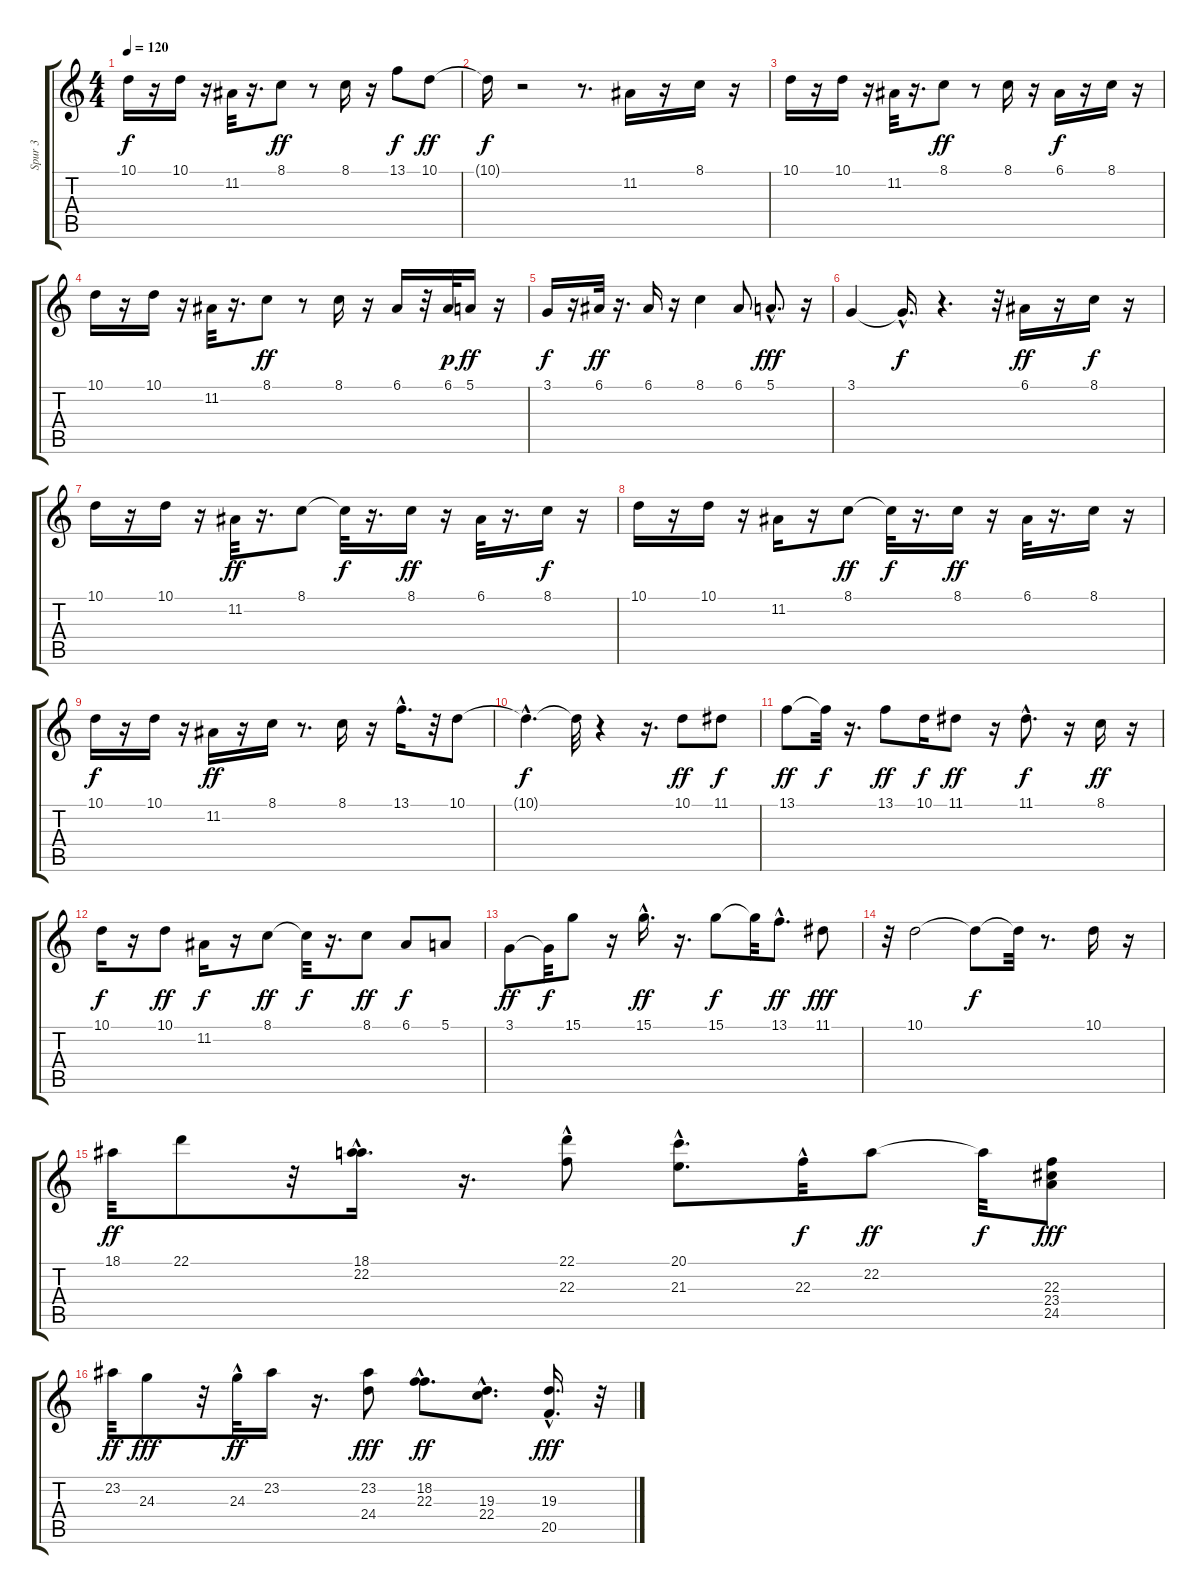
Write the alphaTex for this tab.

\track ("Spur 3" "Spur 3") {instrument vibraphone}
\staff {score tabs}
\tuning (E4 B3 G3 D3 A2 E2) {hide}
\ts (4 4)
\tempo 120
\clef g2
\ks c
10.1.16{dy f} r.16 10.1.16 r.16 11.2.32 r.16{d} 8.1.8{dy ff} r.8 8.1.16 r.16 13.1.8{dy f} 10.1.8{dy ff} |
10.1{t}.16{dy f} r.2 r.8{d} 11.2.16 r.16 8.1.16 r.16 |
10.1.16 r.16 10.1.16 r.16 11.2.32 r.16{d} 8.1.8{dy ff} r.8 8.1.16 r.16 6.1.16{dy f} r.16 8.1.16 r.16 |
10.1.16 r.16 10.1.16 r.16 11.2.32 r.16{d} 8.1.8{dy ff} r.8 8.1.16 r.16 6.1.16 r.32 6.1.32{dy p} 5.1.16{dy ff} r.16 |
3.1.16{dy f} r.16 6.1.32{dy ff} r.16{d} 6.1.16 r.16 8.1.4 6.1.8 5.1{hac}.8{d dy fff} r.16 |
3.1.4 3.1{hac t}.16{d dy f} r.4{d} r.32 6.1.16{dy ff} r.16 8.1.16{dy f} r.16 |
10.1.16 r.16 10.1.16 r.16 11.2.32{dy ff} r.16{d} 8.1.8 8.1{t}.32{dy f} r.16{d} 8.1.16{dy ff} r.16 6.1.32 r.16{d} 8.1.16{dy f} r.16 |
10.1.16 r.16 10.1.16 r.16 11.2.16 r.16 8.1.8{dy ff} 8.1{t}.32{dy f} r.16{d} 8.1.16{dy ff} r.16 6.1.32 r.16{d} 8.1.16 r.16 |
10.1.16{dy f} r.16 10.1.16 r.16 11.2.16{dy ff} r.16 8.1.16 r.8{d} 8.1.16 r.16 13.1{hac}.16{d} r.32 10.1.8 |
10.1{hac t}.4{d dy f} 10.1{t}.32 r.4 r.16{d} 10.1.8{dy ff} 11.1.8{dy f} |
13.1.8{dy ff} 13.1{t}.32{dy f} r.16{d} 13.1.8{dy ff} 10.1.16{dy f} 11.1.8{dy ff} r.16 11.1{hac}.8{d dy f} r.16 8.1.16{dy ff} r.16 |
10.1.16{dy f} r.16 10.1.8{dy ff} 11.2.16{dy f} r.16 8.1.8{dy ff} 8.1{t}.32{dy f} r.16{d} 8.1.8{dy ff} 6.1.8{dy f} 5.1.8 |
3.1.8{dy ff} 3.1{t}.32{dy f} 15.1.8 r.16 15.1{hac}.16{d dy ff} r.16{d} 15.1.8{dy f} 15.1{t}.32 13.1{hac}.8{d dy ff} 11.1.8{dy fff} |
r.32 10.1.2 10.1{t}.8{dy f} 10.1{t}.32 r.8{d} 10.1.16 r.16 |
18.1.32{dy ff} 22.1.8 r.32 (18.1{hac} 22.2).16{d} r.16{d} (22.1{hac} 22.3).8 (20.1{hac} 21.3{hac}).8{d} 22.3{hac}.32{dy f} 22.2.8{dy ff} 22.2{t}.32{dy f} (22.3 23.4 24.5).8{dy fff} |
23.2.32{dy ff} 24.3.8{dy fff} r.32 24.3{hac}.32{dy ff} 23.2.16 r.16{d} (23.2 24.4).8{dy fff} (18.2{hac} 22.3{hac}).8{d dy ff} (19.3 22.4{hac}).8{d} (19.3{hac} 20.5).16{d dy fff} r.32
